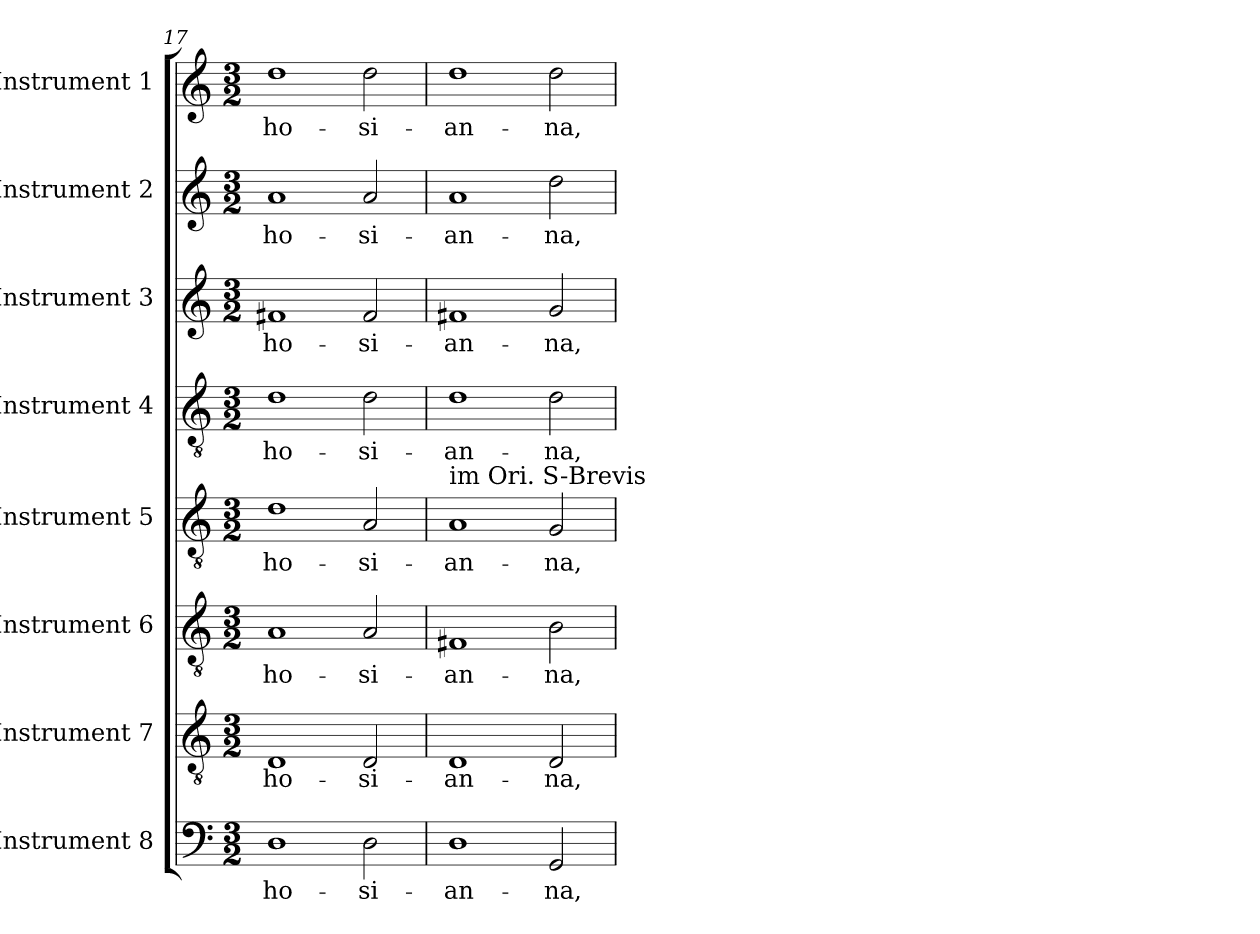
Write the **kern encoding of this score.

**kern	**text	**kern	**text	**kern	**text	**kern	**text	**kern	**text	**kern	**text	**kern	**text	**kern	**text
*part8	*part8	*part7	*part7	*part6	*part6	*part5	*part5	*part4	*part4	*part3	*part3	*part2	*part2	*part1	*part1
*staff8	*staff8	*staff7	*staff7	*staff6	*staff6	*staff5	*staff5	*staff4	*staff4	*staff3	*staff3	*staff2	*staff2	*staff1	*staff1
*I"Instrument 8	*	*I"Instrument 7	*	*I"Instrument 6	*	*I"Instrument 5	*	*I"Instrument 4	*	*I"Instrument 3	*	*I"Instrument 2	*	*I"Instrument 1	*
*clefF4	*	*clefGv2	*	*clefGv2	*	*clefGv2	*	*clefGv2	*	*clefG2	*	*clefG2	*	*clefG2	*
*k[]	*	*k[]	*	*k[]	*	*k[]	*	*k[]	*	*k[]	*	*k[]	*	*k[]	*
*C:	*	*C:	*	*C:	*	*C:	*	*C:	*	*C:	*	*C:	*	*C:	*
*M3/2	*	*M3/2	*	*M3/2	*	*M3/2	*	*M3/2	*	*M3/2	*	*M3/2	*	*M3/2	*
=17	=17	=17	=17	=17	=17	=17	=17	=17	=17	=17	=17	=17	=17	=17	=17
!	!LO:LY:b:cj	!	!LO:LY:b:cj	!	!LO:LY:b:cj	!	!LO:LY:b:cj	!	!LO:LY:b:cj	!	!LO:LY:b:cj	!	!LO:LY:b:cj	!	!LO:LY:b:cj
1D	ho-	1D	ho-	1A	ho-	1d	ho-	1d	ho-	1f#X	ho-	1a	ho-	1dd	ho-
!	!LO:LY:b:cj	!	!LO:LY:b:cj	!	!LO:LY:b:cj	!	!LO:LY:b:cj	!	!LO:LY:b:cj	!	!LO:LY:b:cj	!	!LO:LY:b:cj	!	!LO:LY:b:cj
2D\	-si-	2D/	-si-	2A/	-si-	2A/	-si-	2d\	-si-	2f#/	-si-	2a/	-si-	2dd\	-si-
=18	=18	=18	=18	=18	=18	=18	=18	=18	=18	=18	=18	=18	=18	=18	=18
!	!	!	!	!	!	!LO:TX:a:t=im Ori. S-Brevis	!	!	!	!	!	!	!	!	!
!	!LO:LY:b:cj	!	!LO:LY:b:cj	!	!LO:LY:b:cj	!	!LO:LY:b:cj	!	!LO:LY:b:cj	!	!LO:LY:b:cj	!	!LO:LY:b:cj	!	!LO:LY:b:cj
1D	-an-	1D	-an-	1F#X	-an-	1A	-an-	1d	-an-	1f#X	-an-	1a	-an-	1dd	-an-
!	!LO:LY:b:cj	!	!LO:LY:b:cj	!	!LO:LY:b:cj	!	!LO:LY:b:cj	!	!LO:LY:b:cj	!	!LO:LY:b:cj	!	!LO:LY:b:cj	!	!LO:LY:b:cj
2GG/	-na,	2D/	-na,	2B\	-na,	2G/	-na,	2d\	-na,	2g/	-na,	2dd\	-na,	2dd\	-na,
=	=	=	=	=	=	=	=	=	=	=	=	=	=	=	=
*-	*-	*-	*-	*-	*-	*-	*-	*-	*-	*-	*-	*-	*-	*-	*-
